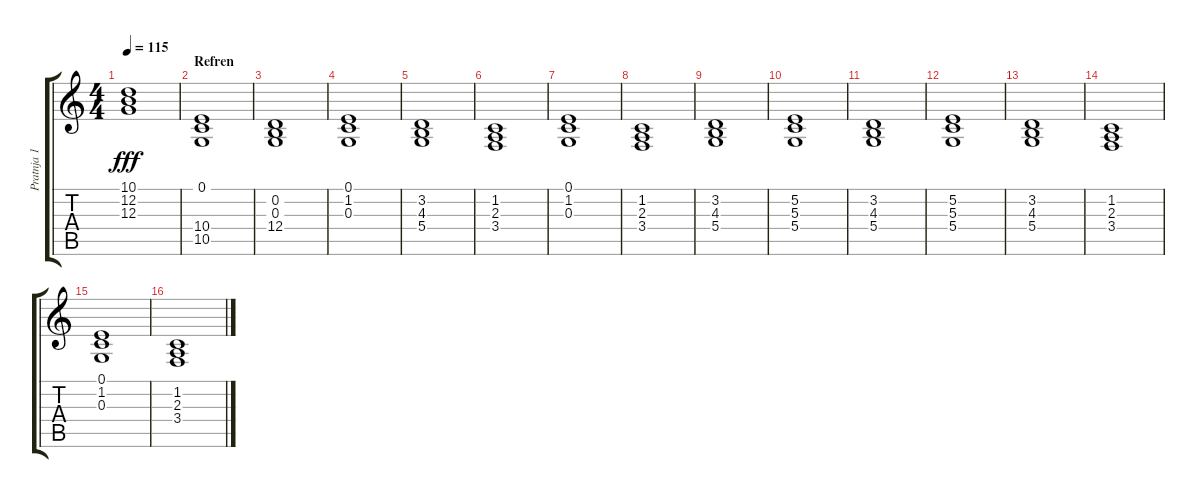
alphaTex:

\track ("Pratnja 1" "Pratnja 1") {instrument stringensemble1}
\staff {score tabs}
\tuning (E4 B3 G3 D3 A2 E2) {hide}
\ts (4 4)
\tempo 115
\clef g2
\ks c
(10.1 12.2 12.3).1{dy fff} |
\section ("" "Refren")
(0.1 10.4 10.5).1 |
(0.2 0.3 12.4).1 |
(0.1 1.2 0.3).1 |
(3.2 4.3 5.4).1 |
(1.2 2.3 3.4).1 |
(0.1 1.2 0.3).1 |
(1.2 2.3 3.4).1 |
(3.2 4.3 5.4).1 |
(5.2 5.3 5.4).1 |
(3.2 4.3 5.4).1 |
(5.2 5.3 5.4).1 |
(3.2 4.3 5.4).1 |
(1.2 2.3 3.4).1 |
(0.1 1.2 0.3).1 |
(1.2 2.3 3.4).1
